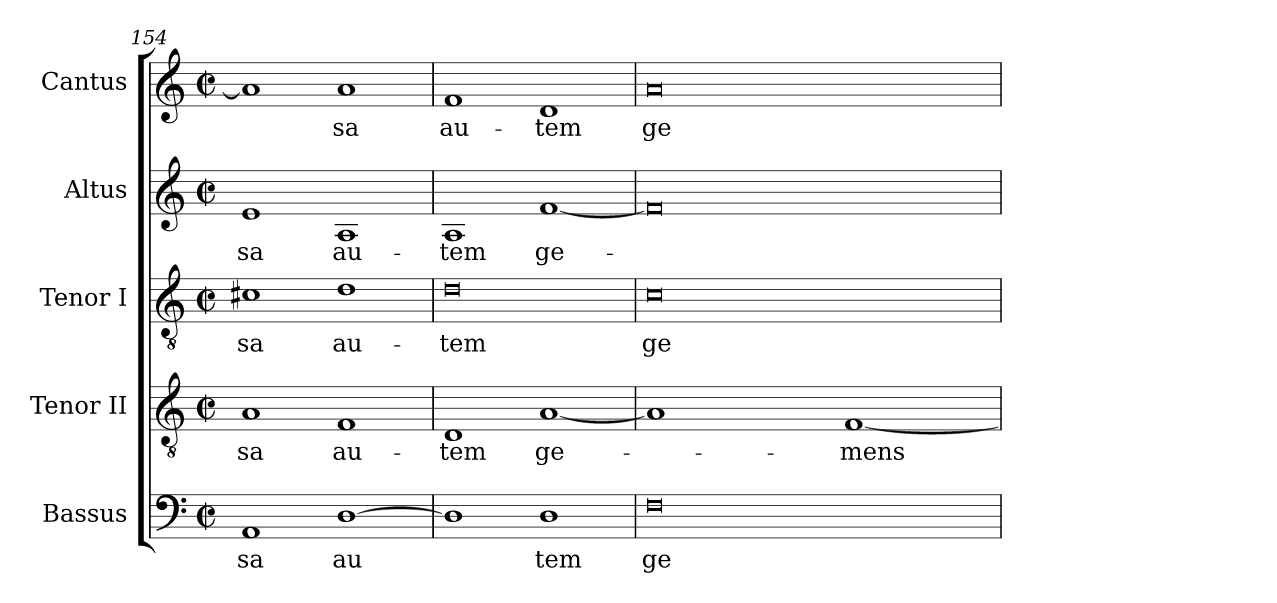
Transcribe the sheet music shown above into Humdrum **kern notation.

**kern	**text	**kern	**text	**kern	**text	**kern	**text	**kern	**text
*part5	*part5	*part4	*part4	*part3	*part3	*part2	*part2	*part1	*part1
*staff5	*staff5	*staff4	*staff4	*staff3	*staff3	*staff2	*staff2	*staff1	*staff1
*I"Bassus	*	*I"Tenor II	*	*I"Tenor I	*	*I"Altus	*	*I"Cantus	*
*clefF4	*	*clefGv2	*	*clefGv2	*	*clefG2	*	*clefG2	*
*	*	*	*	*k[]	*	*	*	*	*
*	*	*	*	*C:	*	*	*	*	*
*M2/2	*	*M2/2	*	*M2/2	*	*M2/2	*	*M2/2	*
*met(c|)	*	*met(c|)	*	*met(c|)	*	*met(c|)	*	*met(c|)	*
=154	=154	=154	=154	=154	=154	=154	=154	=154	=154
!	!LO:LY:b:cj	!	!LO:LY:b:cj	!	!LO:LY:b:cj	!	!LO:LY:b:cj	!	!
1AA	sa	1A	-sa	1c#X	-sa	1e	-sa	1a]	.
!	!LO:LY:b:cj	!	!LO:LY:b:cj	!	!LO:LY:b:cj	!	!LO:LY:b:cj	!	!LO:LY:b:cj
[>1D	au	1F	au-	1d	au-	1A	au-	1a	-sa
=155	=155	=155	=155	=155	=155	=155	=155	=155	=155
!	!	!	!LO:LY:b:cj	!	!LO:LY:b:cj	!	!LO:LY:b:cj	!	!LO:LY:b:cj
1D]	.	1D	-tem	0d	-tem	1A	-tem	1f	au-
!	!LO:LY:b:cj	!	!LO:LY:b:cj	!	!	!	!LO:LY:b:cj	!	!LO:LY:b:cj
1D	tem	[>1A	ge-	.	.	[>1f	ge-	1d	-tem
!!LO:PB:g=z
=156	=156	=156	=156	=156	=156	=156	=156	=156	=156
!	!LO:LY:b:cj	!	!	!	!LO:LY:b:cj	!	!	!	!LO:LY:b:cj
*	*	*^	*	*	*	*^	*	*	*
0F	ge	1A]	4ryy	.	0c	ge	0f]	2ryy	.	0a	ge-
.	.	.	64ryy	.	.	.	.	.	.	.	.
.	.	.	1ryy	.	.	.	.	.	.	.	.
.	.	.	.	.	.	.	.	4ryy	.	.	.
.	.	.	.	.	.	.	.	8ryy	.	.	.
.	.	.	.	.	.	.	.	16ryy	.	.	.
.	.	.	.	.	.	.	.	64ryy	.	.	.
.	.	.	.	.	.	.	.	1ryy	.	.	.
!	!	!	!	!LO:LY:b	!	!	!	!	!	!	!
.	.	[<1F	.	-mens	.	.	.	.	.	.	.
.	.	.	2ryy	.	.	.	.	.	.	.	.
.	.	.	8...ryy	.	.	.	.	.	.	.	.
.	.	.	.	.	.	.	.	32.ryy	.	.	.
*	*	*v	*v	*	*	*	*v	*v	*	*	*
=	=	=	=	=	=	=	=	=	=
*-	*-	*-	*-	*-	*-	*-	*-	*-	*-
